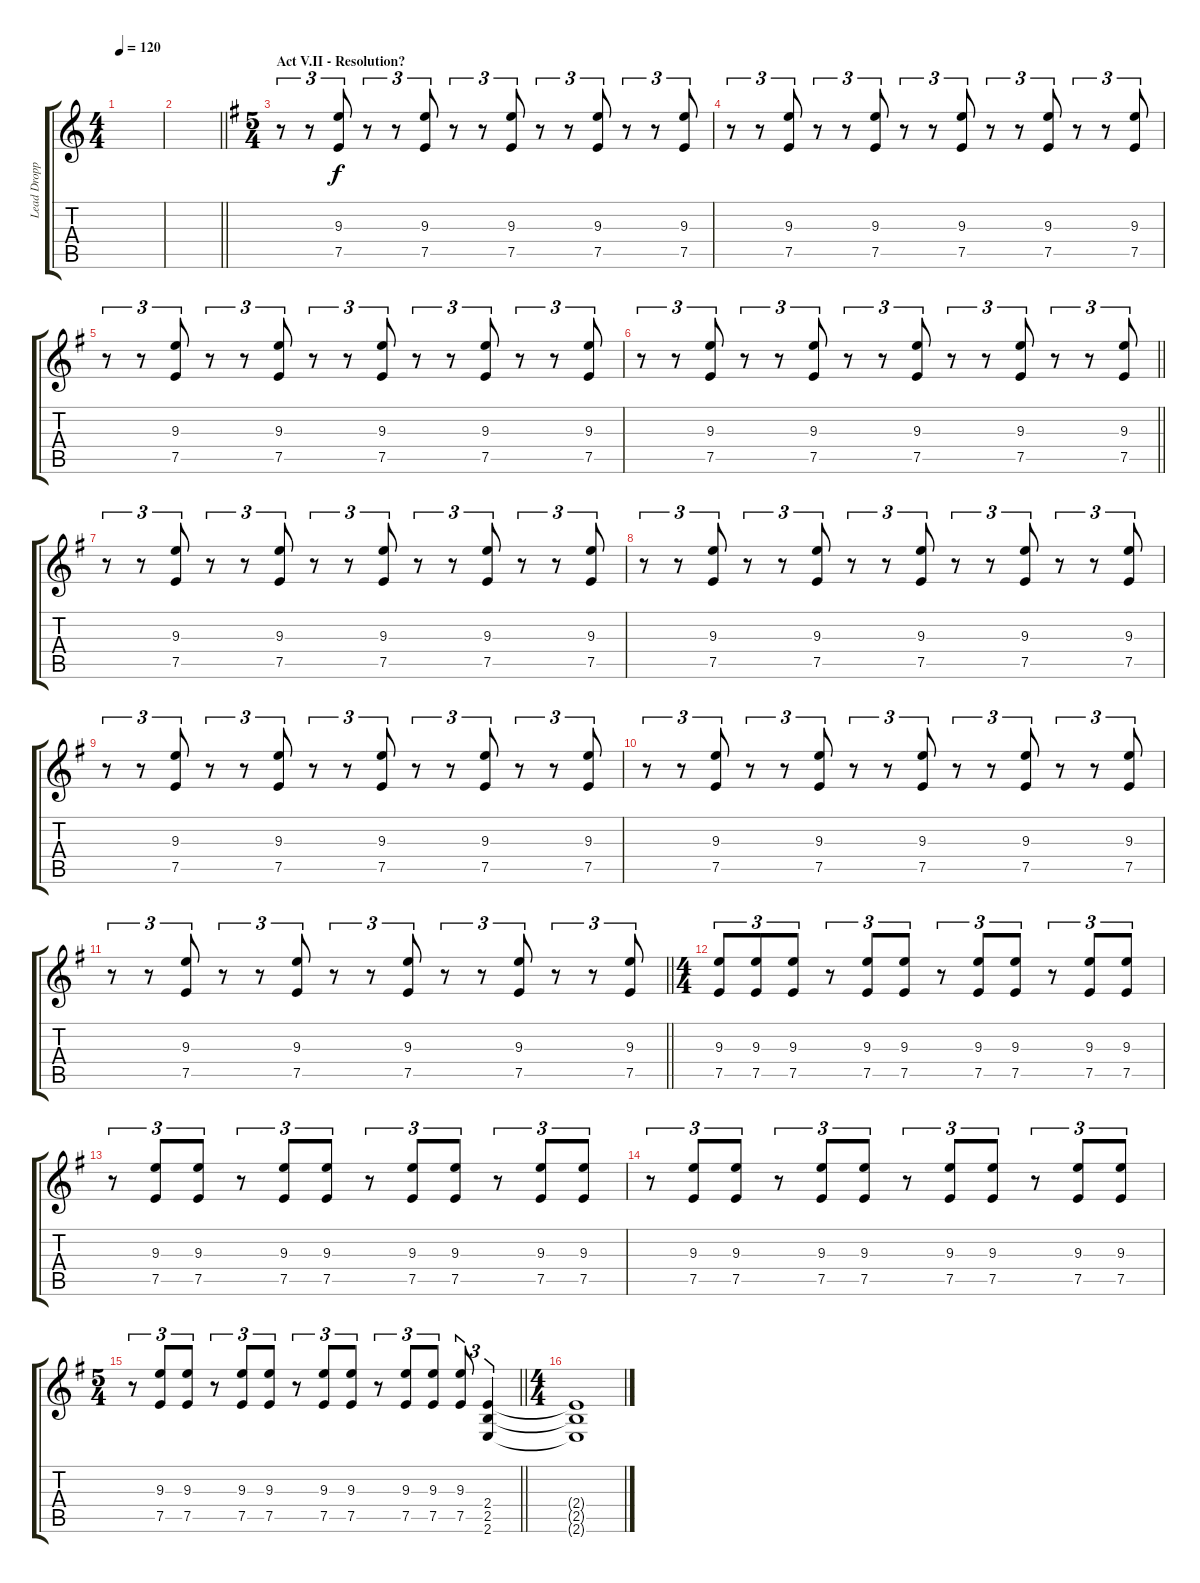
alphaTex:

\track ("Lead Dropped D " "Lead Dropp") {instrument distortionguitar}
\staff {score tabs}
\tuning (E4 B3 G3 D3 A2 D2) {hide}
\ts (4 4)
\tempo 120
\clef g2
\ks c
|
\barLineRight lightlight
|
\ts (5 4)
\section ("" "Act V.II - Resolution?")
\ks eminor
r.8{tu (3 2) balance 0} r.8{tu (3 2)} (9.3 7.5).8{tu (3 2)} r.8{tu (3 2)} r.8{tu (3 2)} (9.3 7.5).8{tu (3 2)} r.8{tu (3 2)} r.8{tu (3 2)} (9.3 7.5).8{tu (3 2)} r.8{tu (3 2)} r.8{tu (3 2)} (9.3 7.5).8{tu (3 2)} r.8{tu (3 2)} r.8{tu (3 2)} (9.3 7.5).8{tu (3 2)} |
r.8{tu (3 2)} r.8{tu (3 2)} (9.3 7.5).8{tu (3 2)} r.8{tu (3 2)} r.8{tu (3 2)} (9.3 7.5).8{tu (3 2)} r.8{tu (3 2)} r.8{tu (3 2)} (9.3 7.5).8{tu (3 2)} r.8{tu (3 2)} r.8{tu (3 2)} (9.3 7.5).8{tu (3 2)} r.8{tu (3 2)} r.8{tu (3 2)} (9.3 7.5).8{tu (3 2)} |
r.8{tu (3 2)} r.8{tu (3 2)} (9.3 7.5).8{tu (3 2)} r.8{tu (3 2)} r.8{tu (3 2)} (9.3 7.5).8{tu (3 2)} r.8{tu (3 2)} r.8{tu (3 2)} (9.3 7.5).8{tu (3 2)} r.8{tu (3 2)} r.8{tu (3 2)} (9.3 7.5).8{tu (3 2)} r.8{tu (3 2)} r.8{tu (3 2)} (9.3 7.5).8{tu (3 2)} |
\barLineRight lightlight
r.8{tu (3 2)} r.8{tu (3 2)} (9.3 7.5).8{tu (3 2)} r.8{tu (3 2)} r.8{tu (3 2)} (9.3 7.5).8{tu (3 2)} r.8{tu (3 2)} r.8{tu (3 2)} (9.3 7.5).8{tu (3 2)} r.8{tu (3 2)} r.8{tu (3 2)} (9.3 7.5).8{tu (3 2)} r.8{tu (3 2)} r.8{tu (3 2)} (9.3 7.5).8{tu (3 2)} |
r.8{tu (3 2)} r.8{tu (3 2)} (9.3 7.5).8{tu (3 2)} r.8{tu (3 2)} r.8{tu (3 2)} (9.3 7.5).8{tu (3 2)} r.8{tu (3 2)} r.8{tu (3 2)} (9.3 7.5).8{tu (3 2)} r.8{tu (3 2)} r.8{tu (3 2)} (9.3 7.5).8{tu (3 2)} r.8{tu (3 2)} r.8{tu (3 2)} (9.3 7.5).8{tu (3 2)} |
r.8{tu (3 2)} r.8{tu (3 2)} (9.3 7.5).8{tu (3 2)} r.8{tu (3 2)} r.8{tu (3 2)} (9.3 7.5).8{tu (3 2)} r.8{tu (3 2)} r.8{tu (3 2)} (9.3 7.5).8{tu (3 2)} r.8{tu (3 2)} r.8{tu (3 2)} (9.3 7.5).8{tu (3 2)} r.8{tu (3 2)} r.8{tu (3 2)} (9.3 7.5).8{tu (3 2)} |
r.8{tu (3 2)} r.8{tu (3 2)} (9.3 7.5).8{tu (3 2)} r.8{tu (3 2)} r.8{tu (3 2)} (9.3 7.5).8{tu (3 2)} r.8{tu (3 2)} r.8{tu (3 2)} (9.3 7.5).8{tu (3 2)} r.8{tu (3 2)} r.8{tu (3 2)} (9.3 7.5).8{tu (3 2)} r.8{tu (3 2)} r.8{tu (3 2)} (9.3 7.5).8{tu (3 2)} |
r.8{tu (3 2)} r.8{tu (3 2)} (9.3 7.5).8{tu (3 2)} r.8{tu (3 2)} r.8{tu (3 2)} (9.3 7.5).8{tu (3 2)} r.8{tu (3 2)} r.8{tu (3 2)} (9.3 7.5).8{tu (3 2)} r.8{tu (3 2)} r.8{tu (3 2)} (9.3 7.5).8{tu (3 2)} r.8{tu (3 2)} r.8{tu (3 2)} (9.3 7.5).8{tu (3 2)} |
\barLineRight lightlight
r.8{tu (3 2)} r.8{tu (3 2)} (9.3 7.5).8{tu (3 2)} r.8{tu (3 2)} r.8{tu (3 2)} (9.3 7.5).8{tu (3 2)} r.8{tu (3 2)} r.8{tu (3 2)} (9.3 7.5).8{tu (3 2)} r.8{tu (3 2)} r.8{tu (3 2)} (9.3 7.5).8{tu (3 2)} r.8{tu (3 2)} r.8{tu (3 2)} (9.3 7.5).8{tu (3 2)} |
\ts (4 4)
(9.3 7.5).8{tu (3 2) balance 8} (9.3 7.5).8{tu (3 2)} (9.3 7.5).8{tu (3 2)} r.8{tu (3 2)} (9.3 7.5).8{tu (3 2)} (9.3 7.5).8{tu (3 2)} r.8{tu (3 2)} (9.3 7.5).8{tu (3 2)} (9.3 7.5).8{tu (3 2)} r.8{tu (3 2)} (9.3 7.5).8{tu (3 2)} (9.3 7.5).8{tu (3 2)} |
r.8{tu (3 2)} (9.3 7.5).8{tu (3 2)} (9.3 7.5).8{tu (3 2)} r.8{tu (3 2)} (9.3 7.5).8{tu (3 2)} (9.3 7.5).8{tu (3 2)} r.8{tu (3 2)} (9.3 7.5).8{tu (3 2)} (9.3 7.5).8{tu (3 2)} r.8{tu (3 2)} (9.3 7.5).8{tu (3 2)} (9.3 7.5).8{tu (3 2)} |
r.8{tu (3 2)} (9.3 7.5).8{tu (3 2)} (9.3 7.5).8{tu (3 2)} r.8{tu (3 2)} (9.3 7.5).8{tu (3 2)} (9.3 7.5).8{tu (3 2)} r.8{tu (3 2)} (9.3 7.5).8{tu (3 2)} (9.3 7.5).8{tu (3 2)} r.8{tu (3 2)} (9.3 7.5).8{tu (3 2)} (9.3 7.5).8{tu (3 2)} |
\ts (5 4)
\barLineRight lightlight
r.8{tu (3 2)} (9.3 7.5).8{tu (3 2)} (9.3 7.5).8{tu (3 2)} r.8{tu (3 2)} (9.3 7.5).8{tu (3 2)} (9.3 7.5).8{tu (3 2)} r.8{tu (3 2)} (9.3 7.5).8{tu (3 2)} (9.3 7.5).8{tu (3 2)} r.8{tu (3 2)} (9.3 7.5).8{tu (3 2)} (9.3 7.5).8{tu (3 2)} (9.3 7.5).8{tu (3 2)} (2.4 2.5 2.6).4{tu (3 2)} |
\ts (4 4)
(2.4{t} 2.5{t} 2.6{t}).1
